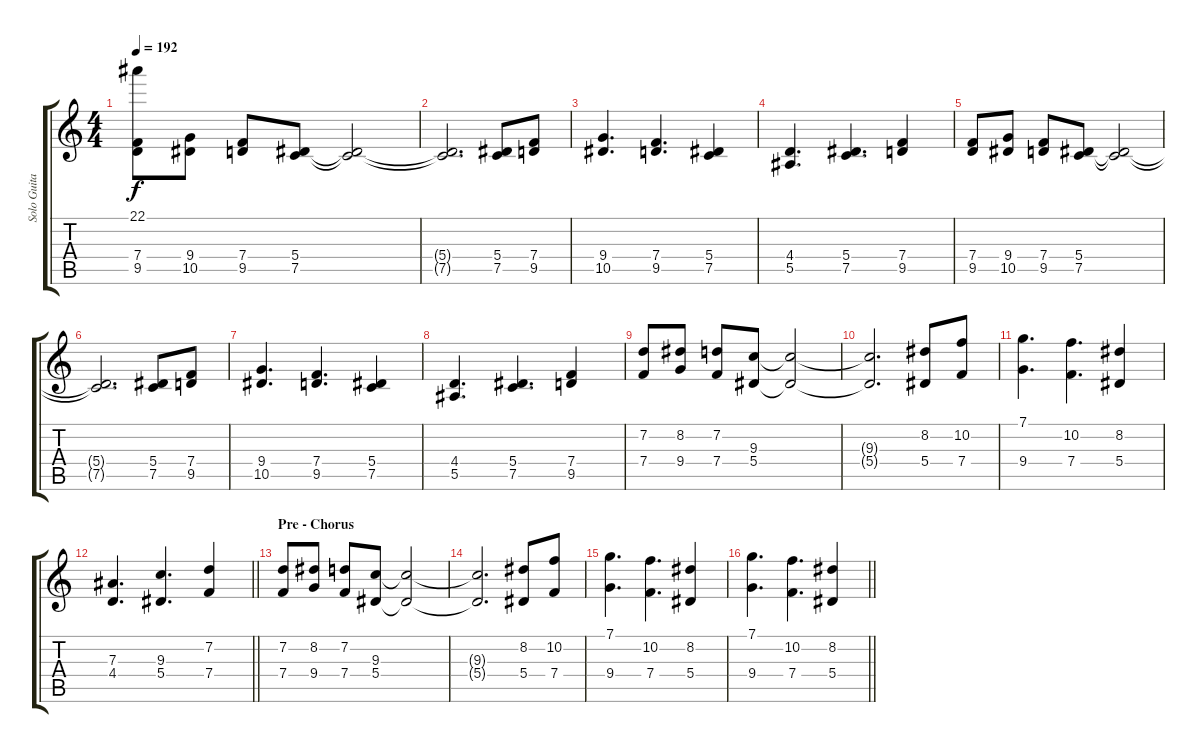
\track ("Solo Guitar" "Solo Guita") {instrument distortionguitar}
\staff {score tabs}
\tuning (C4 G3 Eb3 Bb2 F2 C2) {hide}
\ts (4 4)
\tempo 192
\clef g2
\ks c
(22.1{t} 7.4 9.5).8{dy f volume 16} (9.4 10.5).8 (7.4 9.5).8 (5.4 7.5).8 (5.4{t} 7.5{t}).2 |
(5.4{t} 7.5{t}).2{d} (5.4 7.5).8 (7.4 9.5).8 |
(9.4 10.5).4{d} (7.4 9.5).4{d} (5.4 7.5).4 |
(4.4 5.5).4{d} (5.4 7.5).4{d} (7.4 9.5).4 |
(7.4 9.5).8 (9.4 10.5).8 (7.4 9.5).8 (5.4 7.5).8 (5.4{t} 7.5{t}).2 |
(5.4{t} 7.5{t}).2{d} (5.4 7.5).8 (7.4 9.5).8 |
(9.4 10.5).4{d} (7.4 9.5).4{d} (5.4 7.5).4 |
(4.4 5.5).4{d} (5.4 7.5).4{d} (7.4 9.5).4 |
(7.2 7.4).8 (8.2 9.4).8 (7.2 7.4).8 (9.3 5.4).8 (9.3{t} 5.4{t}).2 |
(9.3{t} 5.4{t}).2{d} (8.2 5.4).8 (10.2 7.4).8 |
(7.1 9.4).4{d} (10.2 7.4).4{d} (8.2 5.4).4 |
\barLineRight lightlight
(7.3 4.4).4{d} (9.3 5.4).4{d} (7.2 7.4).4 |
\section ("" "Pre - Chorus")
(7.2 7.4).8 (8.2 9.4).8 (7.2 7.4).8 (9.3 5.4).8 (9.3{t} 5.4{t}).2 |
(9.3{t} 5.4{t}).2{d} (8.2 5.4).8 (10.2 7.4).8 |
(7.1 9.4).4{d} (10.2 7.4).4{d} (8.2 5.4).4 |
\barLineRight lightlight
(7.1 9.4).4{d} (10.2 7.4).4{d} (8.2 5.4).4
